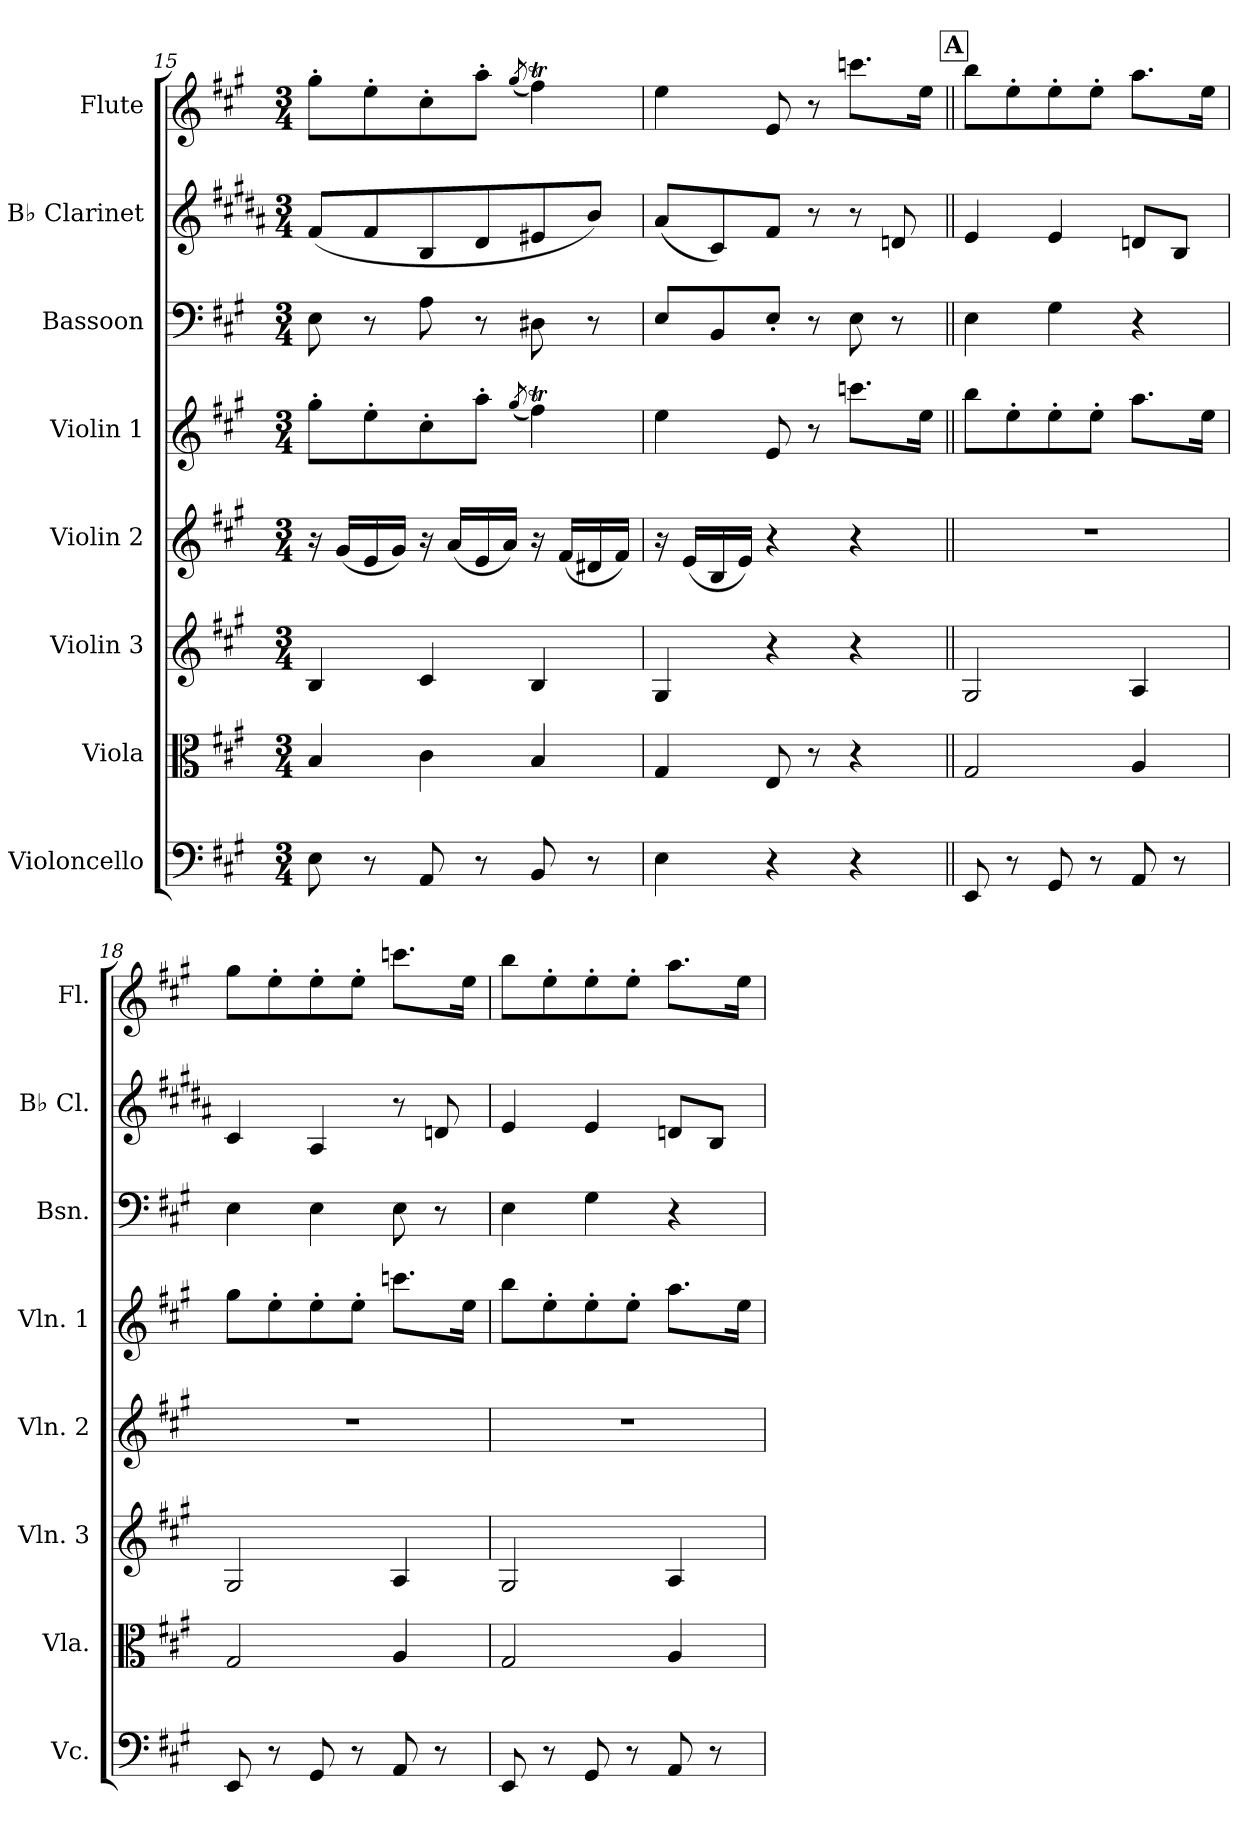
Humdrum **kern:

**kern	**kern	**kern	**kern	**kern	**kern	**kern	**kern
*part8	*part7	*part6	*part5	*part4	*part3	*part2	*part1
*staff8	*staff7	*staff6	*staff5	*staff4	*staff3	*staff2	*staff1
*I"Violoncello	*I"Viola	*I"Violin 3	*I"Violin 2	*I"Violin 1	*I"Bassoon	*I"B♭ Clarinet	*I"Flute
*I'Vc.	*I'Vla.	*I'Vln. 3	*I'Vln. 2	*I'Vln. 1	*I'Bsn.	*I'B♭ Cl.	*I'Fl.
*clefF4	*clefC3	*clefG2	*clefG2	*clefG2	*clefF4	*clefG2	*clefG2
*	*	*	*	*	*	*ITrd1c2	*
*k[f#c#g#]	*k[f#c#g#]	*k[f#c#g#]	*k[f#c#g#]	*k[f#c#g#]	*k[f#c#g#]	*k[f#c#g#]	*k[f#c#g#]
*M3/4	*M3/4	*M3/4	*M3/4	*M3/4	*M3/4	*M3/4	*M3/4
=15	=15	=15	=15	=15	=15	=15	=15
8E\	4B/	4B/	16r	8gg#'\L	8E\	(8e/L	8gg#'\L
.	.	.	(16g#/LL	.	.	.	.
8r	.	.	16e/	8ee'\	8r	8e/	8ee'\
.	.	.	16g#/JJ)	.	.	.	.
8AA/	4c#\	4c#/	16r	8cc#'\	8A\	8A/	8cc#'\
.	.	.	(16a/LL	.	.	.	.
8r	.	.	16e/	8aa'\J	8r	8c#/	8aa'\J
.	.	.	16a/JJ)	.	.	.	.
.	.	.	.	(8qgg#/	.	.	(8qgg#/
8BB/	4B/	4B/	16r	4ff#T\)	8D#X\	8d#X/	4ff#T\)
.	.	.	(16f#/LL	.	.	.	.
8r	.	.	16d#X/	.	8r	8a/J)	.
.	.	.	16f#/JJ)	.	.	.	.
!!LO:PB:g=z
=16	=16	=16	=16	=16	=16	=16	=16
4E\	4G#/	4G#/	16r	4ee\	8E/L	(8g#/L	4ee\
.	.	.	(16e/LL	.	.	.	.
.	.	.	16B/	.	8BB/	8B/)	.
.	.	.	16e/JJ)	.	.	.	.
4r	8E/	4r	4r	8e/	8E'/J	8e/J	8e/
.	8r	.	.	8r	8r	8r	8r
4r	4r	4r	4r	8.cccn\L	8E\	8r	8.cccn\L
.	.	.	.	.	8r	8cn/	.
.	.	.	.	16ee\Jk	.	.	16ee\Jk
!!LO:REH:place=s1:a:B:fs=14:t=A
=17||	=17||	=17||	=17||	=17||	=17||	=17||	=17||
8EE/	2G#/	2G#/	2.r	8bb\L	4E\	4d/	8bb\L
8r	.	.	.	8ee'\	.	.	8ee'\
8GG#/	.	.	.	8ee'\	4G#\	4d/	8ee'\
8r	.	.	.	8ee'\J	.	.	8ee'\J
8AA/	4A/	4A/	.	8.aa\L	4r	8cn/L	8.aa\L
8r	.	.	.	.	.	8A/J	.
.	.	.	.	16ee\Jk	.	.	16ee\Jk
=18	=18	=18	=18	=18	=18	=18	=18
8EE/	2G#/	2G#/	2.r	8gg#\L	4E\	4B/	8gg#\L
8r	.	.	.	8ee'\	.	.	8ee'\
8GG#/	.	.	.	8ee'\	4E\	4G#/	8ee'\
8r	.	.	.	8ee'\J	.	.	8ee'\J
8AA/	4A/	4A/	.	8.cccn\L	8E\	8r	8.cccn\L
8r	.	.	.	.	8r	8cn/	.
.	.	.	.	16ee\Jk	.	.	16ee\Jk
=19	=19	=19	=19	=19	=19	=19	=19
8EE/	2G#/	2G#/	2.r	8bb\L	4E\	4d/	8bb\L
8r	.	.	.	8ee'\	.	.	8ee'\
8GG#/	.	.	.	8ee'\	4G#\	4d/	8ee'\
8r	.	.	.	8ee'\J	.	.	8ee'\J
8AA/	4A/	4A/	.	8.aa\L	4r	8cn/L	8.aa\L
8r	.	.	.	.	.	8A/J	.
.	.	.	.	16ee\Jk	.	.	16ee\Jk
=	=	=	=	=	=	=	=
*-	*-	*-	*-	*-	*-	*-	*-
